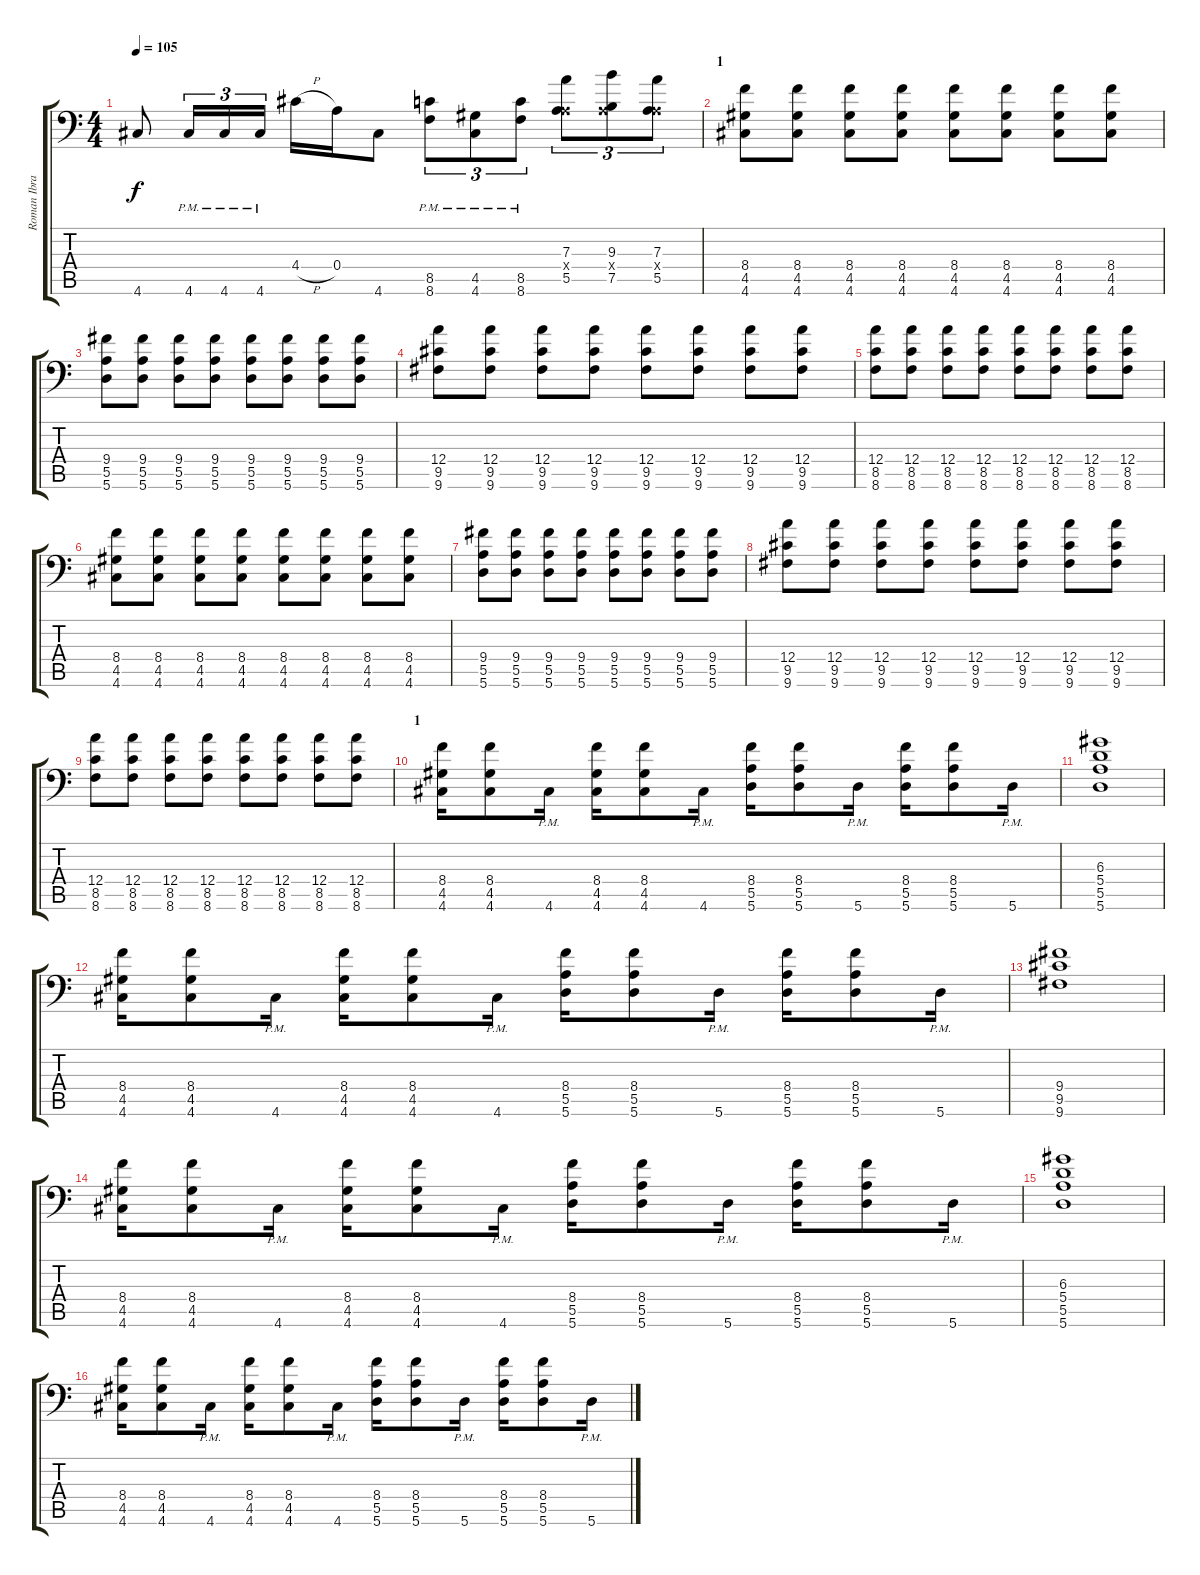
\track ("Roman Ibramkhalilov D.G." "Roman Ibra") {instrument distortionguitar}
\staff {score tabs}
\tuning (B3 Gb3 D3 A2 E2 A1) {hide}
\ts (4 4)
\tempo 105
\clef f4
\ks c
4.6.8{dy f} 4.6{pm}.16{tu (3 2)} 4.6{pm}.16{tu (3 2)} 4.6{pm}.16{tu (3 2)} 4.4{h}.16 0.4.16 4.6.8 (8.5{pm} 8.6{pm}).8{tu (3 2)} (4.5{pm} 4.6{pm}).8{tu (3 2)} (8.5{pm} 8.6{pm}).8{tu (3 2)} (7.3 0.4{x} 5.5).8{tu (3 2)} (9.3 0.4{x} 7.5).8{tu (3 2)} (7.3 0.4{x} 5.5).8{tu (3 2)} |
\section ("" "1")
(8.4 4.5 4.6).8 (8.4 4.5 4.6).8 (8.4 4.5 4.6).8 (8.4 4.5 4.6).8 (8.4 4.5 4.6).8 (8.4 4.5 4.6).8 (8.4 4.5 4.6).8 (8.4 4.5 4.6).8 |
(9.4 5.5 5.6).8 (9.4 5.5 5.6).8 (9.4 5.5 5.6).8 (9.4 5.5 5.6).8 (9.4 5.5 5.6).8 (9.4 5.5 5.6).8 (9.4 5.5 5.6).8 (9.4 5.5 5.6).8 |
(12.4 9.5 9.6).8 (12.4 9.5 9.6).8 (12.4 9.5 9.6).8 (12.4 9.5 9.6).8 (12.4 9.5 9.6).8 (12.4 9.5 9.6).8 (12.4 9.5 9.6).8 (12.4 9.5 9.6).8 |
(12.4 8.5 8.6).8 (12.4 8.5 8.6).8 (12.4 8.5 8.6).8 (12.4 8.5 8.6).8 (12.4 8.5 8.6).8 (12.4 8.5 8.6).8 (12.4 8.5 8.6).8 (12.4 8.5 8.6).8 |
(8.4 4.5 4.6).8 (8.4 4.5 4.6).8 (8.4 4.5 4.6).8 (8.4 4.5 4.6).8 (8.4 4.5 4.6).8 (8.4 4.5 4.6).8 (8.4 4.5 4.6).8 (8.4 4.5 4.6).8 |
(9.4 5.5 5.6).8 (9.4 5.5 5.6).8 (9.4 5.5 5.6).8 (9.4 5.5 5.6).8 (9.4 5.5 5.6).8 (9.4 5.5 5.6).8 (9.4 5.5 5.6).8 (9.4 5.5 5.6).8 |
(12.4 9.5 9.6).8 (12.4 9.5 9.6).8 (12.4 9.5 9.6).8 (12.4 9.5 9.6).8 (12.4 9.5 9.6).8 (12.4 9.5 9.6).8 (12.4 9.5 9.6).8 (12.4 9.5 9.6).8 |
(12.4 8.5 8.6).8 (12.4 8.5 8.6).8 (12.4 8.5 8.6).8 (12.4 8.5 8.6).8 (12.4 8.5 8.6).8 (12.4 8.5 8.6).8 (12.4 8.5 8.6).8 (12.4 8.5 8.6).8 |
\section ("" "1")
(8.4 4.5 4.6).16 (8.4 4.5 4.6).8 4.6{pm}.16 (8.4 4.5 4.6).16 (8.4 4.5 4.6).8 4.6{pm}.16 (8.4 5.5 5.6).16 (8.4 5.5 5.6).8 5.6{pm}.16 (8.4 5.5 5.6).16 (8.4 5.5 5.6).8 5.6{pm}.16 |
(6.3 5.4 5.5 5.6).1 |
(8.4 4.5 4.6).16 (8.4 4.5 4.6).8 4.6{pm}.16 (8.4 4.5 4.6).16 (8.4 4.5 4.6).8 4.6{pm}.16 (8.4 5.5 5.6).16 (8.4 5.5 5.6).8 5.6{pm}.16 (8.4 5.5 5.6).16 (8.4 5.5 5.6).8 5.6{pm}.16 |
(9.4 9.5 9.6).1 |
(8.4 4.5 4.6).16 (8.4 4.5 4.6).8 4.6{pm}.16 (8.4 4.5 4.6).16 (8.4 4.5 4.6).8 4.6{pm}.16 (8.4 5.5 5.6).16 (8.4 5.5 5.6).8 5.6{pm}.16 (8.4 5.5 5.6).16 (8.4 5.5 5.6).8 5.6{pm}.16 |
(6.3 5.4 5.5 5.6).1 |
(8.4 4.5 4.6).16 (8.4 4.5 4.6).8 4.6{pm}.16 (8.4 4.5 4.6).16 (8.4 4.5 4.6).8 4.6{pm}.16 (8.4 5.5 5.6).16 (8.4 5.5 5.6).8 5.6{pm}.16 (8.4 5.5 5.6).16 (8.4 5.5 5.6).8 5.6{pm}.16
